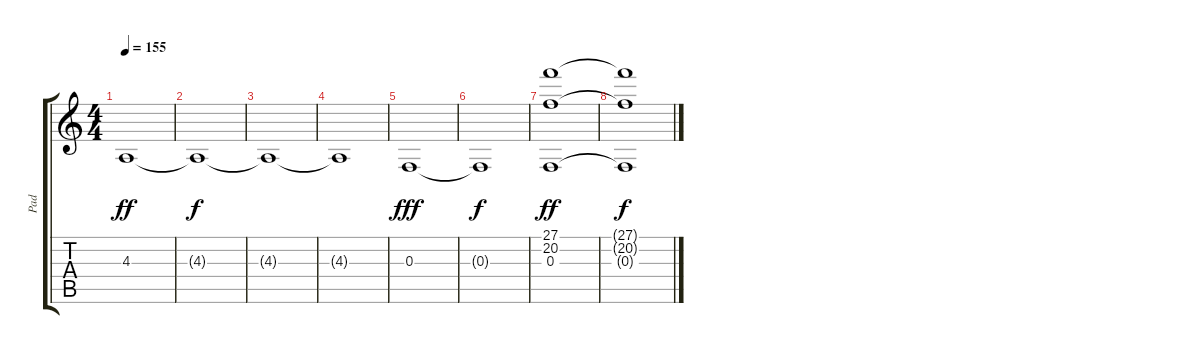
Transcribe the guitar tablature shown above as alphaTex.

\track ("Pad" "Pad") {instrument pad2warm}
\staff {score tabs}
\tuning (D4 A3 F3 C3 G2 D2) {hide}
\ts (4 4)
\tempo 155
\clef g2
\ks c
4.3.1{dy ff} |
4.3{t}.1{dy f} |
4.3{t}.1 |
4.3{t}.1 |
0.3.1{dy fff} |
0.3{t}.1{dy f} |
(27.1 20.2 0.3).1{dy ff} |
(27.1{t} 20.2{t} 0.3{t}).1{dy f}
